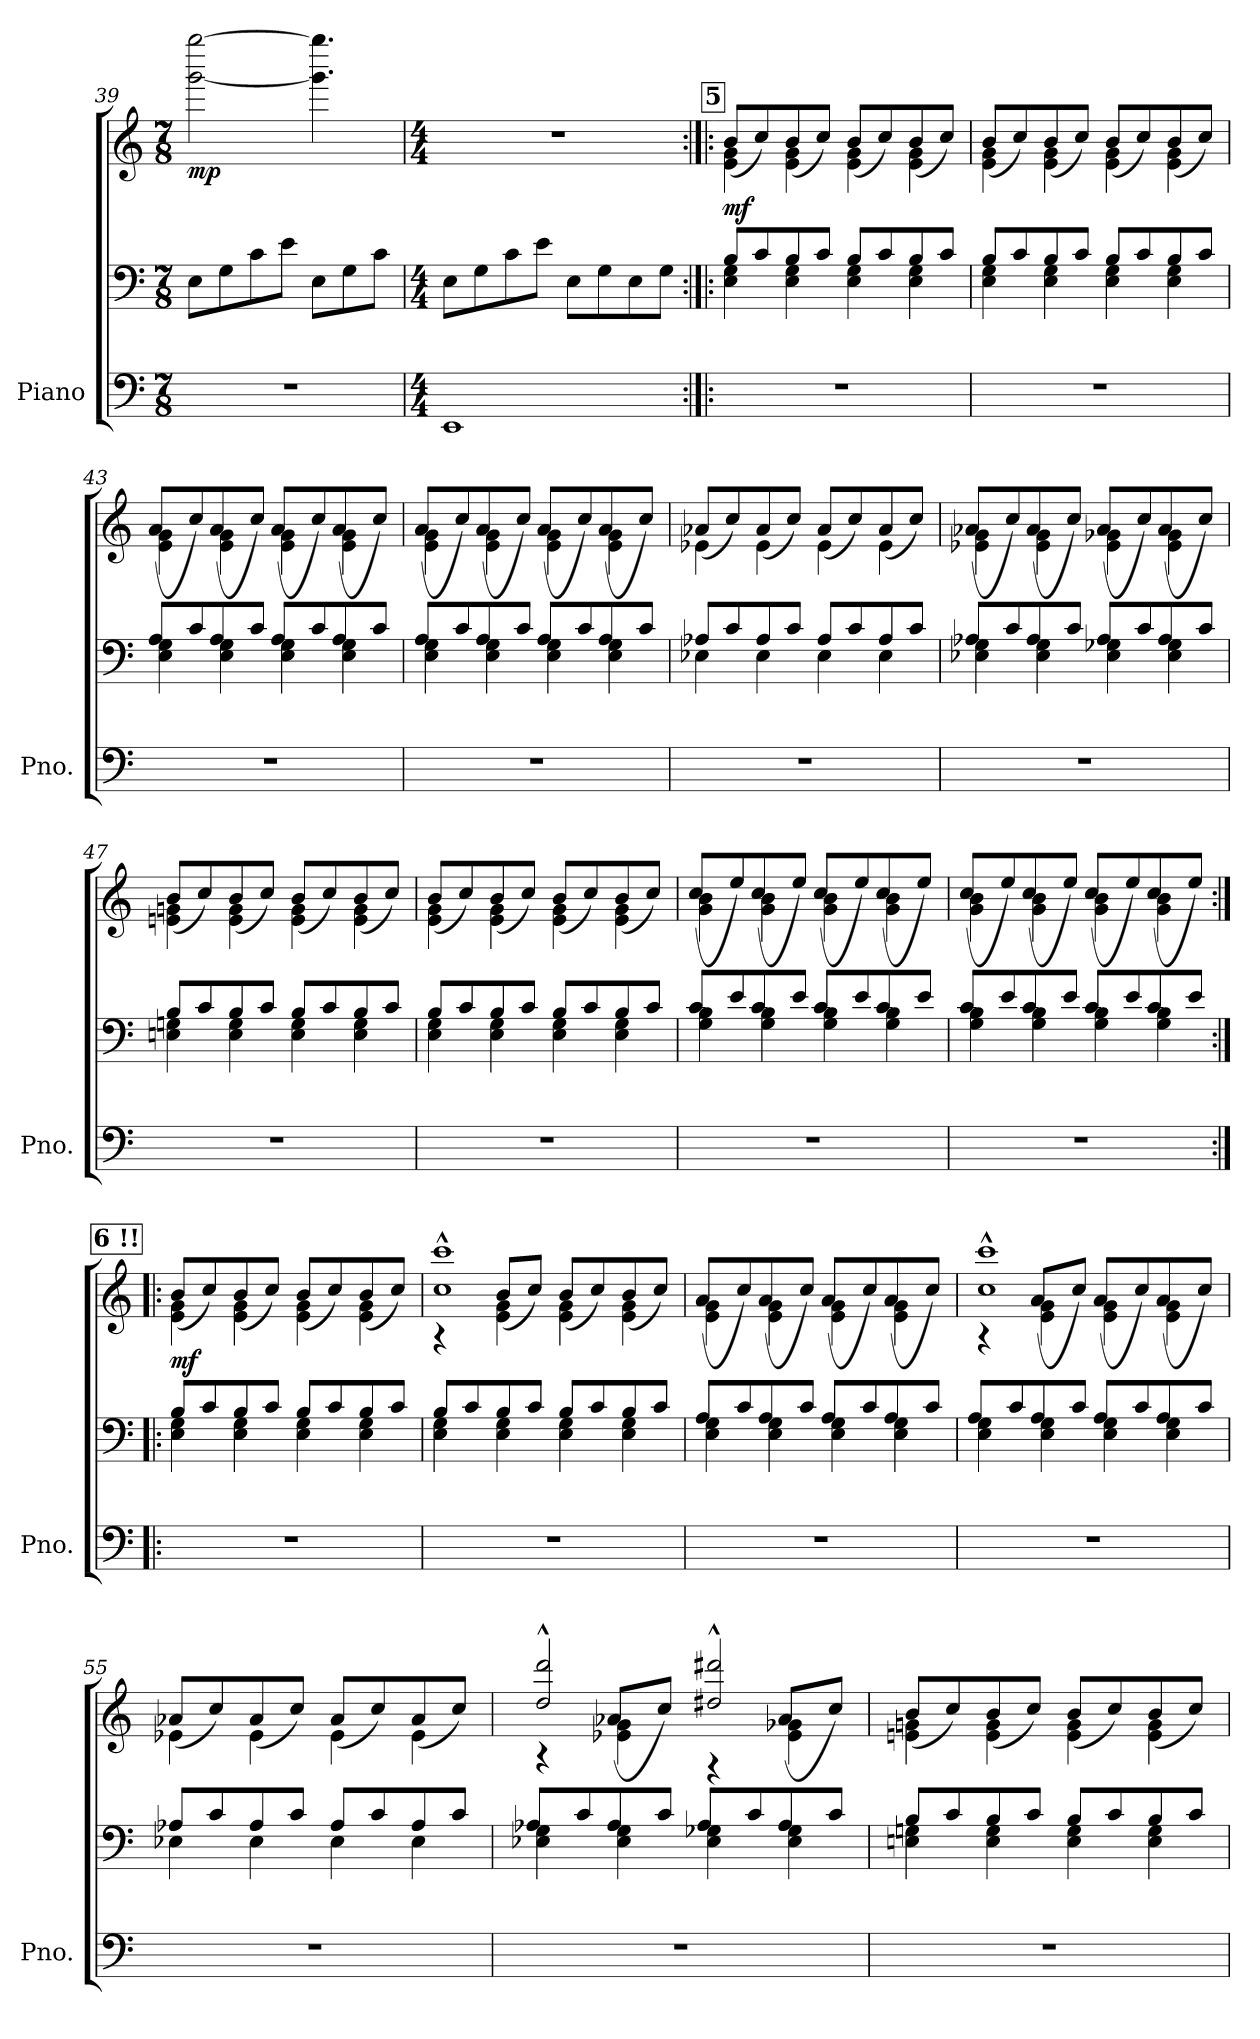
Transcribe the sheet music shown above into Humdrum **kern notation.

**kern	**kern	**kern	**dynam
*part1	*part1	*part1	*part1
*staff3	*staff2	*staff1	*staff1/2/3
*I"Piano	*	*	*
*I'Pno.	*	*	*
*clefF4	*clefF4	*clefG2	*
*k[]	*k[]	*k[]	*
*M7/8	*M7/8	*M7/8	*
=39	=39	=39	=39
!	!	!	!LO:DY:b
2..r	8E\L	[2ggg\ [2gggg\	mp
.	8G\	.	.
.	8c\	.	.
.	8e\J	.	.
.	8E\L	4.ggg\] 4.gggg\]	.
.	8G\	.	.
.	8c\J	.	.
=40	=40	=40	=40
*M4/4	*M4/4	*M4/4	*
*8ba	*	*	*
1EEE	8E\L	1r	.
.	8G\	.	.
.	8c\	.	.
.	8e\J	.	.
.	8E\L	.	.
.	8G\	.	.
.	8E\	.	.
.	8G\J	.	.
!!LO:LB:g=z
!!LO:REH:place=s1:a:B:fs=14:t=5
=41:|!|:	=41:|!|:	=41:|!|:	=41:|!|:
*X8ba	*	*	*
*	*^	*^	*
!	!	!	!	!	!LO:DY:b
1r	4E\ 4G\	8B/L	4e\ 4g\	(>8b/L	mf
.	.	8c/	.	8cc/)	.
.	4E\ 4G\	8B/	4e\ 4g\	(>8b/	.
.	.	8c/J	.	8cc/J)	.
.	4E\ 4G\	8B/L	4e\ 4g\	(>8b/L	.
.	.	8c/	.	8cc/)	.
.	4E\ 4G\	8B/	4e\ 4g\	(>8b/	.
.	.	8c/J	.	8cc/J)	.
=42	=42	=42	=42	=42	=42
1r	4E\ 4G\	8B/L	4e\ 4g\	(>8b/L	.
.	.	8c/	.	8cc/)	.
.	4E\ 4G\	8B/	4e\ 4g\	(>8b/	.
.	.	8c/J	.	8cc/J)	.
.	4E\ 4G\	8B/L	4e\ 4g\	(>8b/L	.
.	.	8c/	.	8cc/)	.
.	4E\ 4G\	8B/	4e\ 4g\	(>8b/	.
.	.	8c/J	.	8cc/J)	.
=43	=43	=43	=43	=43	=43
1r	4E\ 4G\	8A/L	4e\ 4g\	(>8a/L	.
.	.	8c/	.	8cc/)	.
.	4E\ 4G\	8A/	4e\ 4g\	(>8a/	.
.	.	8c/J	.	8cc/J)	.
.	4E\ 4G\	8A/L	4e\ 4g\	(>8a/L	.
.	.	8c/	.	8cc/)	.
.	4E\ 4G\	8A/	4e\ 4g\	(>8a/	.
.	.	8c/J	.	8cc/J)	.
=44	=44	=44	=44	=44	=44
1r	4E\ 4G\	8A/L	4e\ 4g\	(>8a/L	.
.	.	8c/	.	8cc/)	.
.	4E\ 4G\	8A/	4e\ 4g\	(>8a/	.
.	.	8c/J	.	8cc/J)	.
.	4E\ 4G\	8A/L	4e\ 4g\	(>8a/L	.
.	.	8c/	.	8cc/)	.
.	4E\ 4G\	8A/	4e\ 4g\	(>8a/	.
.	.	8c/J	.	8cc/J)	.
=45	=45	=45	=45	=45	=45
1r	4E-X\	8A-X/L	4e-X\	(>8a-X/L	.
.	.	8c/	.	8cc/)	.
.	4E-\	8A-/	4e-\	(>8a-/	.
.	.	8c/J	.	8cc/J)	.
.	4E-\	8A-/L	4e-\	(>8a-/L	.
.	.	8c/	.	8cc/)	.
.	4E-\	8A-/	4e-\	(>8a-/	.
.	.	8c/J	.	8cc/J)	.
!!LO:LB:g=z	!!
=46	=46	=46	=46	=46	=46
1r	4E-X\ 4G\	8A-X/L	4e-X\ 4g\	(>8a-X/L	.
.	.	8c/	.	8cc/)	.
.	4E-\ 4G\	8A-/	4e-\ 4g\	(>8a-/	.
.	.	8c/J	.	8cc/J)	.
.	4E-\ 4G-X\	8A-/L	4e-\ 4g-X\	(>8a-/L	.
.	.	8c/	.	8cc/)	.
.	4E-\ 4G-\	8A-/	4e-\ 4g-\	(>8a-/	.
.	.	8c/J	.	8cc/J)	.
=47	=47	=47	=47	=47	=47
1r	4En\ 4Gn\	8B/L	4en\ 4gn\	(>8b/L	.
.	.	8c/	.	8cc/)	.
.	4E\ 4G\	8B/	4e\ 4g\	(>8b/	.
.	.	8c/J	.	8cc/J)	.
.	4E\ 4G\	8B/L	4e\ 4g\	(>8b/L	.
.	.	8c/	.	8cc/)	.
.	4E\ 4G\	8B/	4e\ 4g\	(>8b/	.
.	.	8c/J	.	8cc/J)	.
=48	=48	=48	=48	=48	=48
1r	4E\ 4G\	8B/L	4e\ 4g\	(>8b/L	.
.	.	8c/	.	8cc/)	.
.	4E\ 4G\	8B/	4e\ 4g\	(>8b/	.
.	.	8c/J	.	8cc/J)	.
.	4E\ 4G\	8B/L	4e\ 4g\	(>8b/L	.
.	.	8c/	.	8cc/)	.
.	4E\ 4G\	8B/	4e\ 4g\	(>8b/	.
.	.	8c/J	.	8cc/J)	.
=49	=49	=49	=49	=49	=49
1r	4G\ 4B\	8c/L	4g\ 4b\	(>8cc/L	.
.	.	8e/	.	8ee/)	.
.	4G\ 4B\	8c/	4g\ 4b\	(>8cc/	.
.	.	8e/J	.	8ee/J)	.
.	4G\ 4B\	8c/L	4g\ 4b\	(>8cc/L	.
.	.	8e/	.	8ee/)	.
.	4G\ 4B\	8c/	4g\ 4b\	(>8cc/	.
.	.	8e/J	.	8ee/J)	.
!!LO:LB:g=z	!!
=50	=50	=50	=50	=50	=50
1r	4G\ 4B\	8c/L	4g\ 4b\	(>8cc/L	.
.	.	8e/	.	8ee/)	.
.	4G\ 4B\	8c/	4g\ 4b\	(>8cc/	.
.	.	8e/J	.	8ee/J)	.
.	4G\ 4B\	8c/L	4g\ 4b\	(>8cc/L	.
.	.	8e/	.	8ee/)	.
.	4G\ 4B\	8c/	4g\ 4b\	(>8cc/	.
.	.	8e/J	.	8ee/J)	.
!!LO:REH:place=s1:a:B:fs=14:t=6	!!
=51:|!|:	=51:|!|:	=51:|!|:	=51:|!|:	=51:|!|:	=51:|!|:
!	!	!	!	!	!LO:DY:b
1r	4E\ 4G\	8B/L	4e\ 4g\	(>8b/L	mf
.	.	8c/	.	8cc/)	.
.	4E\ 4G\	8B/	4e\ 4g\	(>8b/	.
.	.	8c/J	.	8cc/J)	.
.	4E\ 4G\	8B/L	4e\ 4g\	(>8b/L	.
.	.	8c/	.	8cc/)	.
.	4E\ 4G\	8B/	4e\ 4g\	(>8b/	.
.	.	8c/J	.	8cc/J)	.
=52	=52	=52	=52	=52	=52
*	*	*	*	*^	*
1r	4E\ 4G\	8B/L	4rA	4ryy	1cc^^ 1ccc^^	.
.	.	8c/	.	.	.	.
.	4E\ 4G\	8B/	4e\ 4g\	(>8b/L	.	.
.	.	8c/J	.	8cc/J)	.	.
.	4E\ 4G\	8B/L	4e\ 4g\	(>8b/L	.	.
.	.	8c/	.	8cc/)	.	.
.	4E\ 4G\	8B/	4e\ 4g\	(>8b/	.	.
.	.	8c/J	.	8cc/J)	.	.
*	*	*	*	*v	*v	*
=53	=53	=53	=53	=53	=53
1r	4E\ 4G\	8A/L	4e\ 4g\	(>8a/L	.
.	.	8c/	.	8cc/)	.
.	4E\ 4G\	8A/	4e\ 4g\	(>8a/	.
.	.	8c/J	.	8cc/J)	.
.	4E\ 4G\	8A/L	4e\ 4g\	(>8a/L	.
.	.	8c/	.	8cc/)	.
.	4E\ 4G\	8A/	4e\ 4g\	(>8a/	.
.	.	8c/J	.	8cc/J)	.
!!LO:LB:g=z
=54	=54	=54	=54	=54	=54
*	*	*	*	*^	*
1r	4E\ 4G\	8A/L	4rA	4ryy	1cc^^ 1ccc^^	.
.	.	8c/	.	.	.	.
.	4E\ 4G\	8A/	4e\ 4g\	(>8a/L	.	.
.	.	8c/J	.	8cc/J)	.	.
.	4E\ 4G\	8A/L	4e\ 4g\	(>8a/L	.	.
.	.	8c/	.	8cc/)	.	.
.	4E\ 4G\	8A/	4e\ 4g\	(>8a/	.	.
.	.	8c/J	.	8cc/J)	.	.
*	*	*	*	*v	*v	*
=55	=55	=55	=55	=55	=55
1r	4E-X\	8A-X/L	4e-X\	(>8a-X/L	.
.	.	8c/	.	8cc/)	.
.	4E-\	8A-/	4e-\	(>8a-/	.
.	.	8c/J	.	8cc/J)	.
.	4E-\	8A-/L	4e-\	(>8a-/L	.
.	.	8c/	.	8cc/)	.
.	4E-\	8A-/	4e-\	(>8a-/	.
.	.	8c/J	.	8cc/J)	.
=56	=56	=56	=56	=56	=56
*	*	*	*	*^	*
1r	4E-X\ 4G\	8A-X/L	4rA	4ryy	2dd/^^ 2ddd/^^	.
.	.	8c/	.	.	.	.
.	4E-\ 4G\	8A-/	4e-X\ 4g\	(>8a-X/L	.	.
.	.	8c/J	.	8cc/J)	.	.
.	4E-\ 4G-X\	8A-/L	4rF	4ryy	2dd#X/^^ 2ddd#X/^^	.
.	.	8c/	.	.	.	.
.	4E-\ 4G-\	8A-/	4e-\ 4g-X\	(>8a-/L	.	.
.	.	8c/J	.	8cc/J)	.	.
*	*	*	*	*v	*v	*
=57	=57	=57	=57	=57	=57
1r	4En\ 4Gn\	8B/L	4en\ 4gn\	(>8b/L	.
.	.	8c/	.	8cc/)	.
.	4E\ 4G\	8B/	4e\ 4g\	(>8b/	.
.	.	8c/J	.	8cc/J)	.
.	4E\ 4G\	8B/L	4e\ 4g\	(>8b/L	.
.	.	8c/	.	8cc/)	.
.	4E\ 4G\	8B/	4e\ 4g\	(>8b/	.
.	.	8c/J	.	8cc/J)	.
*	*v	*v	*	*	*
*	*	*v	*v	*
=	=	=	=
*-	*-	*-	*-
